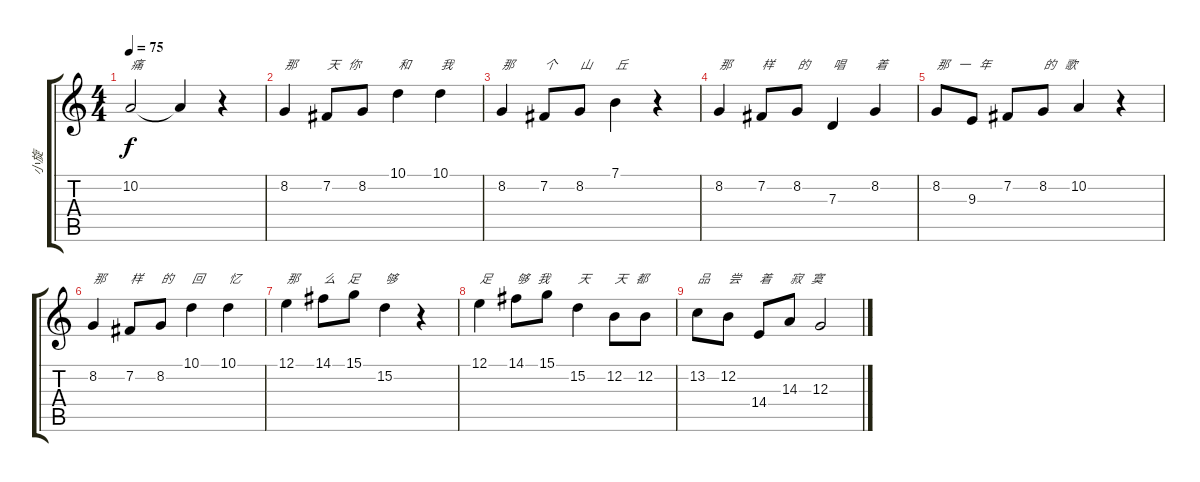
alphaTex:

\track ("小旋" "小旋") {instrument harmonica}
\staff {score tabs}
\tuning (E4 B3 G3 D3 A2 E2) {hide}
\ts (4 4)
\tempo 75
\clef g2
\ks c
10.2.2{txt "痛" dy f} 10.2{t}.4 r.4 |
8.2.4{txt "那"} 7.2.8{txt "天   你"} 8.2.8 10.1.4{txt "和"} 10.1.4{txt "我"} |
8.2.4{txt "那"} 7.2.8{txt "个"} 8.2.8{txt "山"} 7.1.4{txt "丘"} r.4 |
8.2.4{txt "那"} 7.2.8{txt "样"} 8.2.8{txt "的"} 7.3.4{txt "唱"} 8.2.4{txt "着"} |
8.2.8{txt "那   一   年"} 9.3.8 7.2.8 8.2.8{txt "的   歌"} 10.2.4 r.4 |
8.2.4{txt "那"} 7.2.8{txt "样"} 8.2.8{txt "的"} 10.1.4{txt "回"} 10.1.4{txt "忆"} |
12.1.4{txt "那"} 14.1.8{txt "么    足"} 15.1.8 15.2.4{txt "够"} r.4 |
12.1.4{txt "足"} 14.1.8{txt "够   我"} 15.1.8 15.2.4{txt "天"} 12.2.8{txt "天   都"} 12.2.8 |
13.2.8{txt "品"} 12.2.8{txt "尝"} 14.4.8{txt "着"} 14.3.8{txt "寂   寞"} 12.3.2
